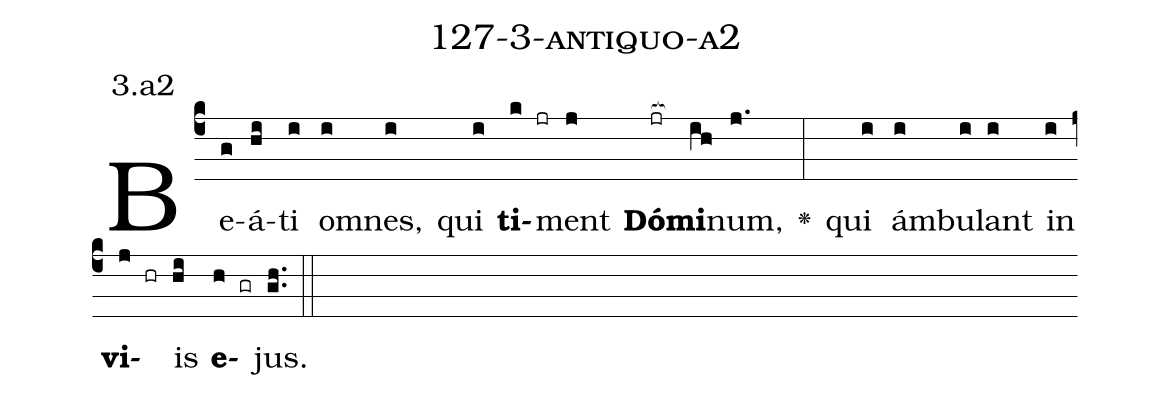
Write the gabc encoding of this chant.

name: 127-3-antiquo-a2;
annotation: 3.a2;
%%
(c4)Be(g)á(hi)ti(i) om(i)nes,(i) qui(i) <b>ti</b>(k jr)ment(j) <b>Dó</b>(jr[ocb:1{])<b>mi</b>(ih[ocb:0}])num,(j.) <v>\greheightstar</v>(:) qui(i) ám(i)bu(i)lant(i) in(i) <b>vi</b>(j hr)is(hi) <b>e</b>(h gr)jus.(gh..) (::)


%E(i) u(i) o(j) u(hi) a(h) e.(gh..) (::)
